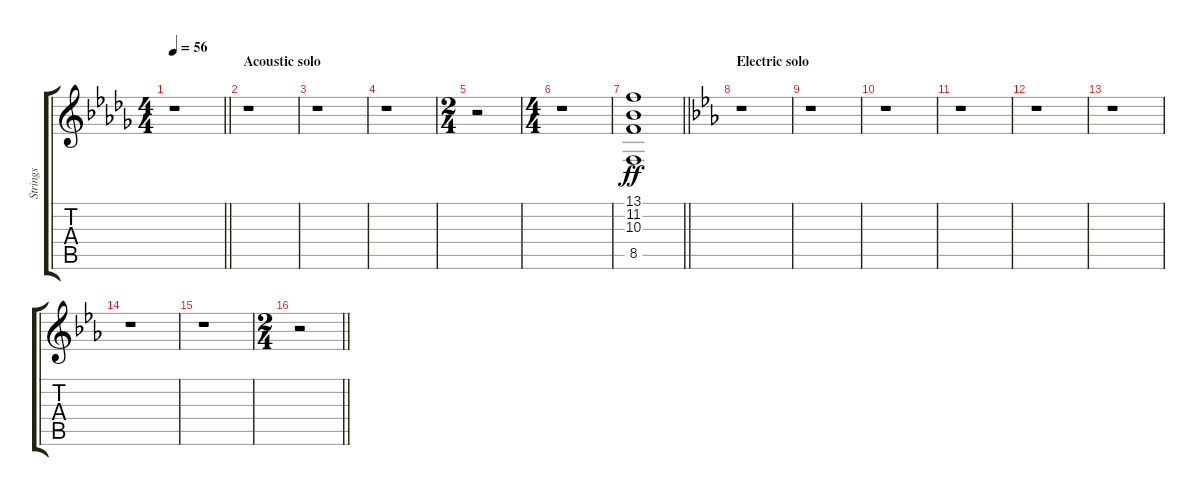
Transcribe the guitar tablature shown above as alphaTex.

\track ("Strings" "Strings") {instrument tremolostrings}
\staff {score tabs}
\tuning (E4 B3 G3 D3 A2 E2) {hide}
\ts (4 4)
\tempo 56
\clef g2
\barLineRight lightlight
\ks bbminor
r.1{dy ff instrument tremolostrings} |
\section ("" "Acoustic solo")
r.1 |
r.1 |
r.1 |
\ts (2 4)
r.2 |
\ts (4 4)
r.1{volume 4} |
\barLineRight lightlight
(13.1 11.2 10.3 8.5).1{volume 16} |
\section ("" "Electric solo")
\ks cminor
r.1 |
r.1 |
r.1 |
r.1 |
r.1 |
r.1 |
r.1 |
r.1 |
\ts (2 4)
\barLineRight lightlight
r.2
